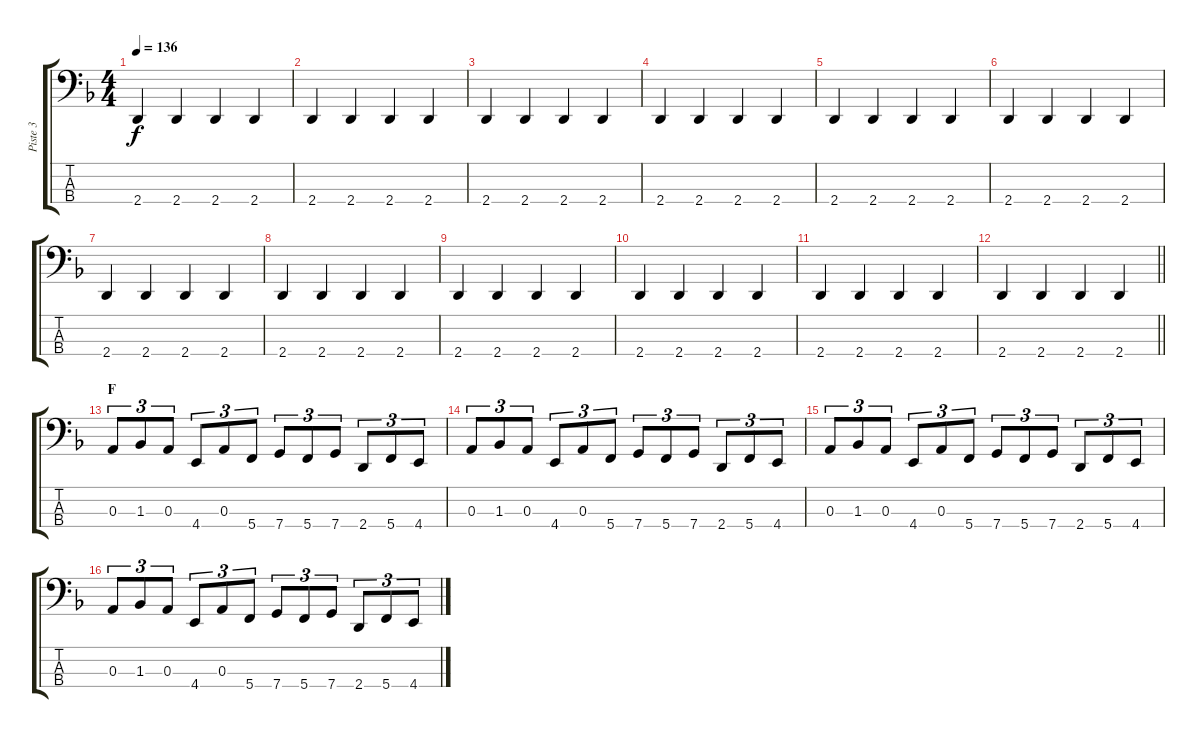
\track ("Piste 3" "Piste 3") {instrument electricbassfinger}
\staff {score tabs}
\tuning (G2 D2 A1 C1) {hide}
\ts (4 4)
\tempo 136
\clef f4
\ks f
2.4.4{dy f} 2.4.4 2.4.4 2.4.4 |
2.4.4 2.4.4 2.4.4 2.4.4 |
2.4.4 2.4.4 2.4.4 2.4.4 |
2.4.4 2.4.4 2.4.4 2.4.4 |
2.4.4 2.4.4 2.4.4 2.4.4 |
2.4.4 2.4.4 2.4.4 2.4.4 |
2.4.4 2.4.4 2.4.4 2.4.4 |
2.4.4 2.4.4 2.4.4 2.4.4 |
2.4.4 2.4.4 2.4.4 2.4.4 |
2.4.4 2.4.4 2.4.4 2.4.4 |
2.4.4 2.4.4 2.4.4 2.4.4 |
\barLineRight lightlight
2.4.4 2.4.4 2.4.4 2.4.4 |
\section ("" "F")
0.3.8{tu (3 2)} 1.3.8{tu (3 2)} 0.3.8{tu (3 2)} 4.4.8{tu (3 2)} 0.3.8{tu (3 2)} 5.4.8{tu (3 2)} 7.4.8{tu (3 2)} 5.4.8{tu (3 2)} 7.4.8{tu (3 2)} 2.4.8{tu (3 2)} 5.4.8{tu (3 2)} 4.4.8{tu (3 2)} |
0.3.8{tu (3 2)} 1.3.8{tu (3 2)} 0.3.8{tu (3 2)} 4.4.8{tu (3 2)} 0.3.8{tu (3 2)} 5.4.8{tu (3 2)} 7.4.8{tu (3 2)} 5.4.8{tu (3 2)} 7.4.8{tu (3 2)} 2.4.8{tu (3 2)} 5.4.8{tu (3 2)} 4.4.8{tu (3 2)} |
0.3.8{tu (3 2)} 1.3.8{tu (3 2)} 0.3.8{tu (3 2)} 4.4.8{tu (3 2)} 0.3.8{tu (3 2)} 5.4.8{tu (3 2)} 7.4.8{tu (3 2)} 5.4.8{tu (3 2)} 7.4.8{tu (3 2)} 2.4.8{tu (3 2)} 5.4.8{tu (3 2)} 4.4.8{tu (3 2)} |
0.3.8{tu (3 2)} 1.3.8{tu (3 2)} 0.3.8{tu (3 2)} 4.4.8{tu (3 2)} 0.3.8{tu (3 2)} 5.4.8{tu (3 2)} 7.4.8{tu (3 2)} 5.4.8{tu (3 2)} 7.4.8{tu (3 2)} 2.4.8{tu (3 2)} 5.4.8{tu (3 2)} 4.4.8{tu (3 2)}
